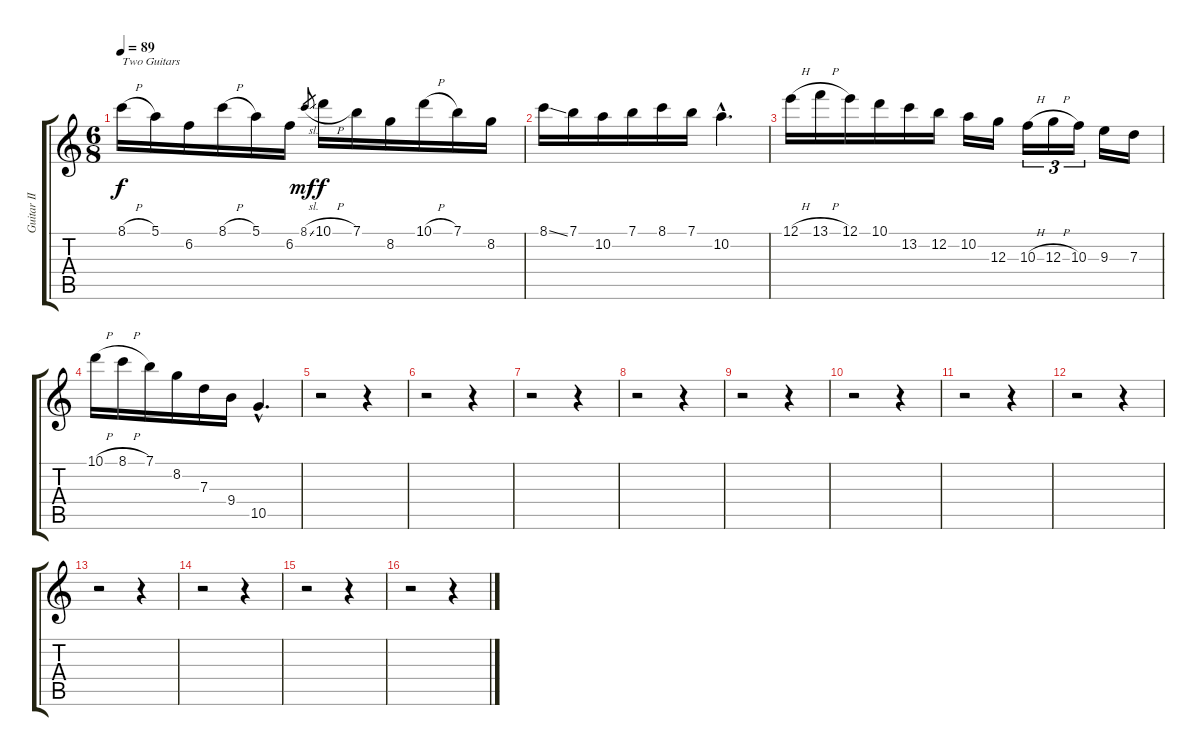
\track ("Guitar II" "Guitar II") {instrument acousticguitarsteel}
\staff {score tabs}
\tuning (E4 B3 G3 D3 A2 E2) {hide}
\ts (6 8)
\tempo 89
\clef g2
\ks c
8.1{h}.16{txt "Two Guitars" dy f} 5.1.16 6.2.16 8.1{h}.16 5.1.16 6.2.16 8.1{sl}.8{gr dy mf} 10.1{h}.16{dy f} 7.1.16 8.2.16 10.1{h}.16 7.1.16 8.2.16 |
8.1{ss}.16 7.1.16 10.2.16 7.1.16 8.1.16 7.1.16 10.2{hac}.4{d} |
12.1{h}.16 13.1{h}.16 12.1.16 10.1.16 13.2.16 12.2.16 10.2.16 12.3.16 10.3{h}.16{tu (3 2)} 12.3{h}.16{tu (3 2)} 10.3.16{tu (3 2)} 9.3.16 7.3.16 |
10.1{h}.16 8.1{h}.16 7.1.16 8.2.16 7.3.16 9.4.16 10.5{hac}.4{d} |
r.2 r.4 |
r.2 r.4 |
r.2 r.4 |
r.2 r.4 |
r.2 r.4 |
r.2 r.4 |
r.2 r.4 |
r.2 r.4 |
r.2 r.4 |
r.2 r.4 |
r.2 r.4 |
r.2 r.4
